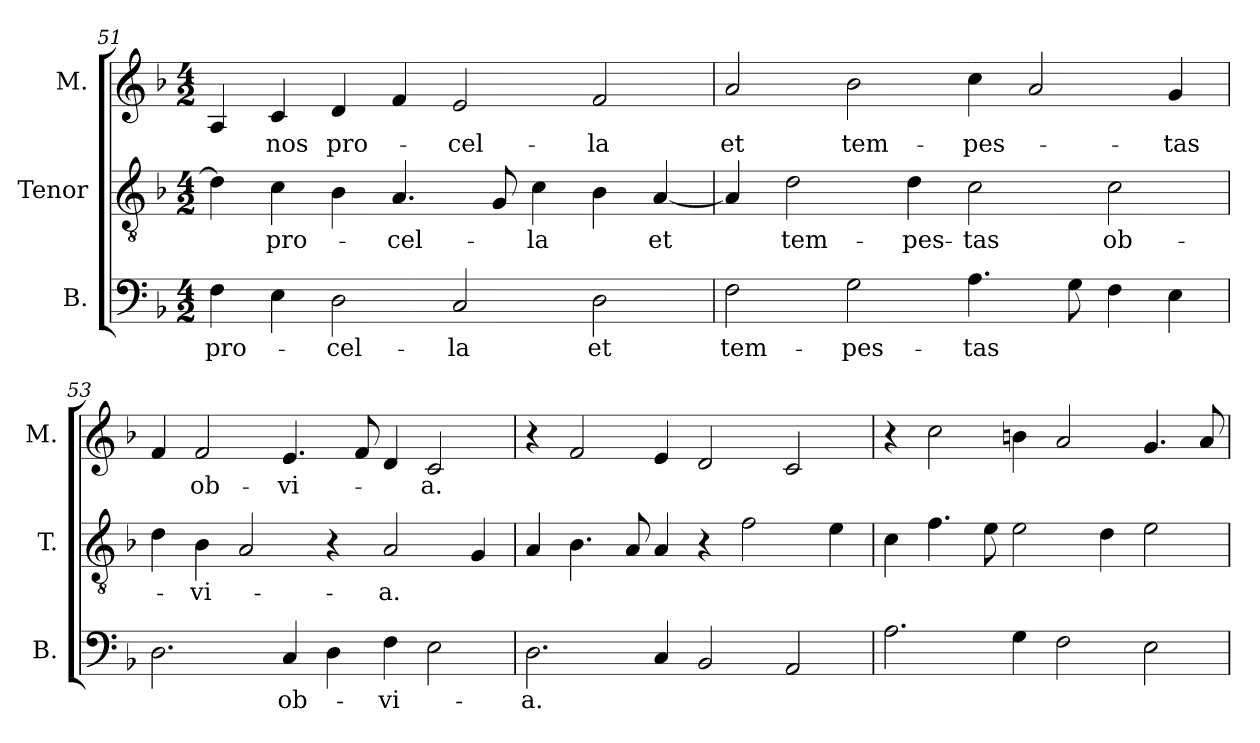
**kern	**text	**kern	**text	**kern	**text
*part3	*part3	*part2	*part2	*part1	*part1
*staff3	*staff3	*staff2	*staff2	*staff1	*staff1
*I"B.	*	*I"Tenor	*	*I"M.	*
*I'B.	*	*I'T.	*	*I'M.	*
!!LO:LB:g=z
*clefF4	*	*clefGv2	*	*clefG2	*
*k[b-]	*	*k[b-]	*	*k[b-]	*
*F:	*	*F:	*	*F:	*
*M4/2	*	*M4/2	*	*M4/2	*
=51	=51	=51	=51	=51	=51
!	!LO:LY:b	!	!	!	!
4F\	pro-	4d\]	.	4A/	.
!	!	!	!LO:LY:b	!	!LO:LY:b:cj
4E\	.	4c\	pro-	4c/	nos
!	!LO:LY:b:cj	!	!	!	!LO:LY:b
2D\	-cel-	4B-\	.	4d/	pro-
!	!	!	!LO:LY:b:cj	!	!
.	.	4.A/	-cel-	4f/	.
!	!LO:LY:b:cj	!	!	!	!LO:LY:b:cj
2C/	-la	.	.	2e/	-cel-
.	.	8G/	.	.	.
!	!	!	!LO:LY:b:cj	!	!
.	.	4c\	-la	.	.
!	!LO:LY:b:cj	!	!	!	!LO:LY:b:cj
2D\	et	4B-\	.	2f/	-la
!	!	!	!LO:LY:b:cj	!	!
.	.	[<4A/	et	.	.
=52	=52	=52	=52	=52	=52
!	!LO:LY:b:cj	!	!	!	!LO:LY:b:cj
2F\	tem-	4A/]	.	2a/	et
!	!	!	!LO:LY:b:cj	!	!
.	.	2d\	tem-	.	.
!	!LO:LY:b:cj	!	!	!	!LO:LY:b:cj
2G\	-pes-	.	.	2b-\	tem-
!	!	!	!LO:LY:b	!	!
.	.	4d\	-pes-	.	.
!	!LO:LY:b:cj	!	!LO:LY:b:rj	!	!LO:LY:b
4.A\	-tas	2c\	-tas	4cc\	-pes-
.	.	.	.	2a/	.
8G\	.	.	.	.	.
!	!	!	!LO:LY:b:cj	!	!
4F\	.	2c\	ob-	.	.
!	!	!	!	!	!LO:LY:b:cj
4E\	.	.	.	4g/	-tas
=53	=53	=53	=53	=53	=53
2.D\	.	4d\	.	4f/	.
!	!	!	!LO:LY:b:cj	!	!LO:LY:b:cj
.	.	4B-\	-vi-	2f/	ob-
.	.	2A/	.	.	.
!	!LO:LY:b:cj	!	!	!	!LO:LY:b:cj
4C/	ob-	.	.	4.e/	-vi-
4D\	.	4r	.	.	.
.	.	.	.	8f/	.
!	!LO:LY:b:cj	!	!LO:LY:b:cj	!	!
4F\	-vi-	2A/	-a.	4d/	.
!	!	!	!	!	!LO:LY:b:cj
2E\	.	.	.	2c/	-a.
.	.	4G/	.	.	.
=54	=54	=54	=54	=54	=54
!	!LO:LY:b:cj	!	!	!	!
2.D\	-a.	4A/	.	4r	.
.	.	4.B-\	.	2f/	.
.	.	8A/	.	.	.
4C/	.	4A/	.	4e/	.
2BB-/	.	4r	.	2d/	.
.	.	2f\	.	.	.
2AA/	.	.	.	2c/	.
.	.	4e\	.	.	.
!!LO:LB:g=z
=55	=55	=55	=55	=55	=55
2.A\	.	4c\	.	4r	.
.	.	4.f\	.	2cc\	.
.	.	8e\	.	.	.
4G\	.	2e\	.	4bn\	.
2F\	.	.	.	2a/	.
.	.	4d\	.	.	.
2E\	.	2e\	.	4.g/	.
.	.	.	.	8a/	.
=	=	=	=	=	=
*-	*-	*-	*-	*-	*-
